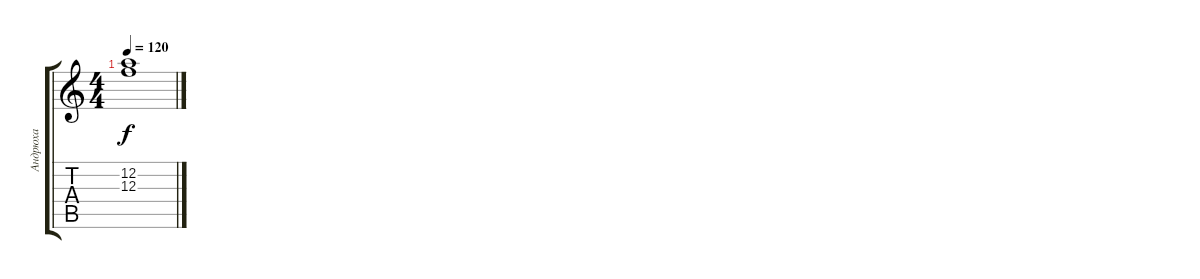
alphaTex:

\track ("Андрюха" "Андрюха") {instrument acousticguitarsteel}
\staff {score tabs}
\tuning (D4 A3 F3 C3 G2 C2) {hide}
\ts (4 4)
\tempo 120
\clef g2
\ks c
(12.2{t} 12.3{t}).1{dy f}
